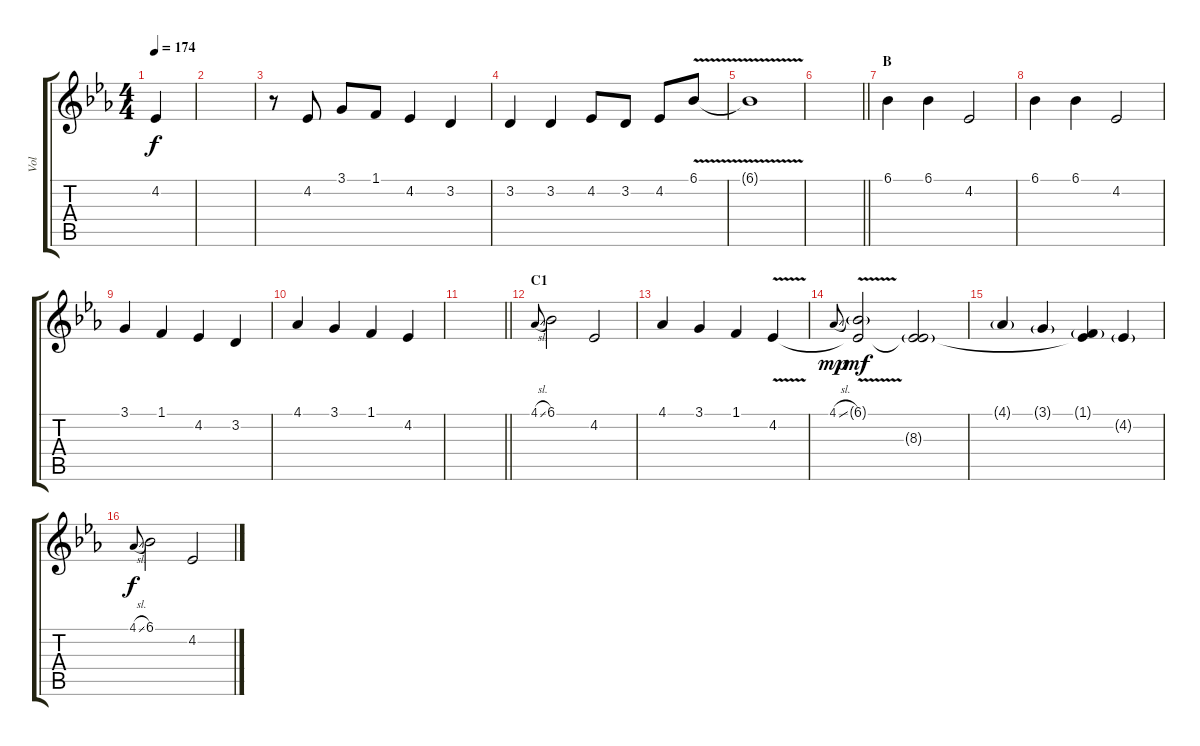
\track ("Vol" "Vol") {instrument flute}
\staff {score tabs}
\tuning (E4 B3 G3 D3 A2 E2) {hide}
\ts (4 4)
\tempo 174
\clef g2
\ks eb
4.2{t}.4{dy f} |
|
r.8 4.2.8 3.1.8 1.1.8 4.2.4 3.2.4 |
3.2.4 3.2.4 4.2.8 3.2.8 4.2.8 6.1{v}.8 |
6.1{t}.1 |
\barLineRight lightlight
|
\section ("" "B")
6.1.4 6.1.4 4.2.2 |
6.1.4 6.1.4 4.2.2 |
3.1.4 1.1.4 4.2.4 3.2.4 |
4.1.4 3.1.4 1.1.4 4.2.4 |
\barLineRight lightlight
|
\section ("" "C1")
4.1{sl}.8{gr onbeat} 6.1.2 4.2.2 |
4.1.4 3.1.4 1.1.4 4.2{v}.4 |
4.1{sl}.8{gr onbeat dy mp} (6.1{g} 4.2{t}).2{dy mf} (4.2{t} 8.3{g}).2 |
4.1{g}.4 3.1{g}.4 (1.1{g} 4.2{t}).4 4.2{g}.4 |
4.1{sl}.8{gr onbeat dy f} 6.1.2 4.2.2
